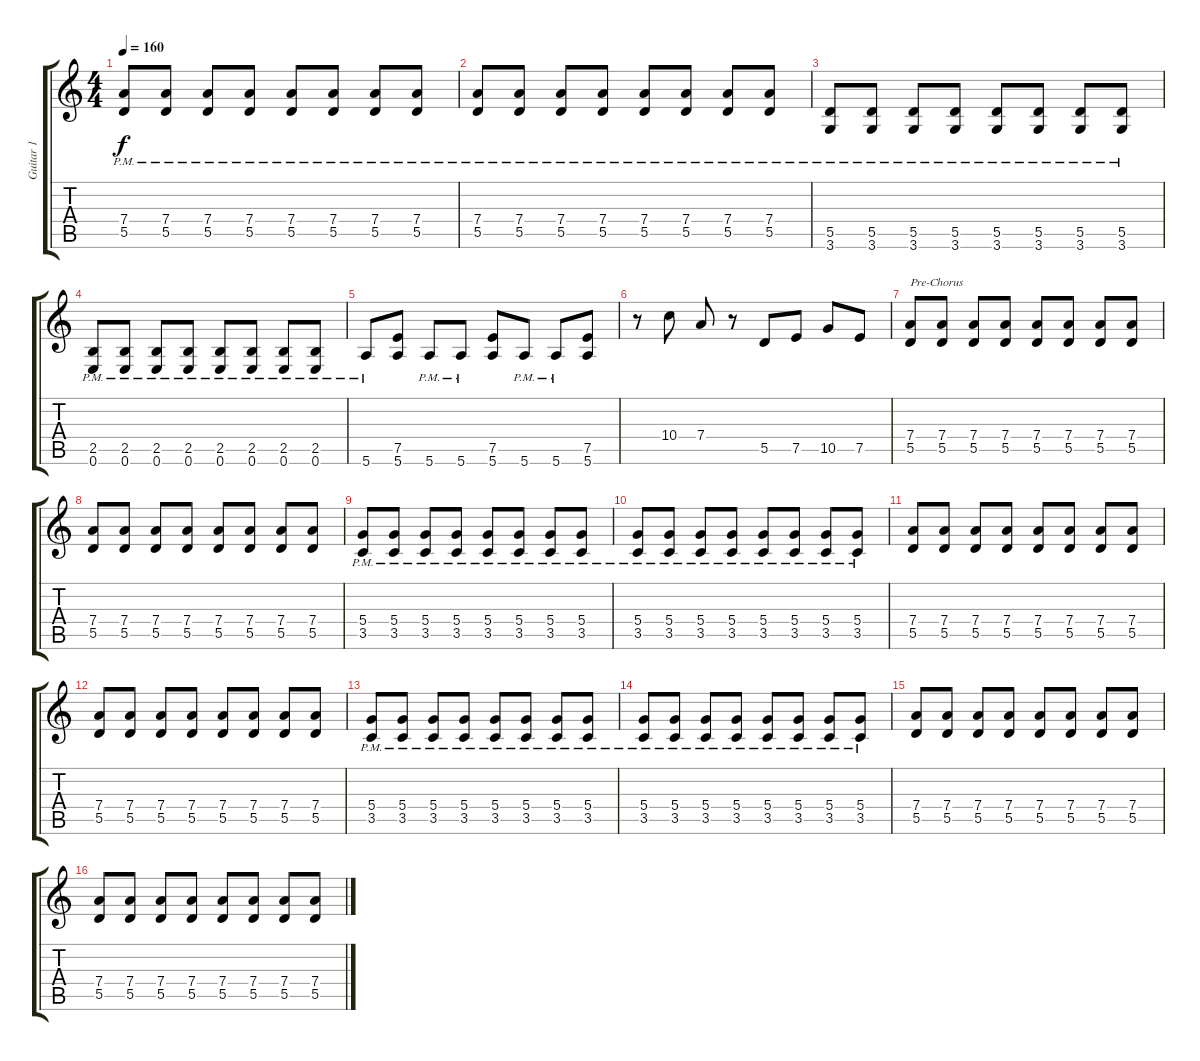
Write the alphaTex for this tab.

\track ("Guitar 1" "Guitar 1") {instrument distortionguitar}
\staff {score tabs}
\tuning (E4 B3 G3 D3 A2 E2) {hide}
\ts (4 4)
\tempo 160
\clef g2
\ks c
(7.4{pm} 5.5{pm}).8{dy f} (7.4{pm} 5.5{pm}).8 (7.4{pm} 5.5{pm}).8 (7.4{pm} 5.5{pm}).8 (7.4{pm} 5.5{pm}).8 (7.4{pm} 5.5{pm}).8 (7.4{pm} 5.5{pm}).8 (7.4{pm} 5.5{pm}).8 |
(7.4{pm} 5.5{pm}).8 (7.4{pm} 5.5{pm}).8 (7.4{pm} 5.5{pm}).8 (7.4{pm} 5.5{pm}).8 (7.4{pm} 5.5{pm}).8 (7.4{pm} 5.5{pm}).8 (7.4{pm} 5.5{pm}).8 (7.4{pm} 5.5{pm}).8 |
(5.5{pm} 3.6{pm}).8 (5.5{pm} 3.6{pm}).8 (5.5{pm} 3.6{pm}).8 (5.5{pm} 3.6{pm}).8 (5.5{pm} 3.6{pm}).8 (5.5{pm} 3.6{pm}).8 (5.5{pm} 3.6{pm}).8 (5.5{pm} 3.6{pm}).8 |
(2.5{pm} 0.6{pm}).8 (2.5{pm} 0.6{pm}).8 (2.5{pm} 0.6{pm}).8 (2.5{pm} 0.6{pm}).8 (2.5{pm} 0.6{pm}).8 (2.5{pm} 0.6{pm}).8 (2.5{pm} 0.6{pm}).8 (2.5{pm} 0.6{pm}).8 |
5.6{pm}.8 (7.5 5.6).8 5.6{pm}.8 5.6{pm}.8 (7.5 5.6).8 5.6{pm}.8 5.6{pm}.8 (7.5 5.6).8 |
r.8 10.4.8 7.4.8 r.8 5.5.8 7.5.8 10.5.8 7.5.8 |
(7.4 5.5).8{txt "Pre-Chorus"} (7.4 5.5).8 (7.4 5.5).8 (7.4 5.5).8 (7.4 5.5).8 (7.4 5.5).8 (7.4 5.5).8 (7.4 5.5).8 |
(7.4 5.5).8 (7.4 5.5).8 (7.4 5.5).8 (7.4 5.5).8 (7.4 5.5).8 (7.4 5.5).8 (7.4 5.5).8 (7.4 5.5).8 |
(5.4{pm} 3.5{pm}).8 (5.4{pm} 3.5{pm}).8 (5.4{pm} 3.5{pm}).8 (5.4{pm} 3.5{pm}).8 (5.4{pm} 3.5{pm}).8 (5.4{pm} 3.5{pm}).8 (5.4{pm} 3.5{pm}).8 (5.4{pm} 3.5{pm}).8 |
(5.4{pm} 3.5{pm}).8 (5.4{pm} 3.5{pm}).8 (5.4{pm} 3.5{pm}).8 (5.4{pm} 3.5{pm}).8 (5.4{pm} 3.5{pm}).8 (5.4{pm} 3.5{pm}).8 (5.4{pm} 3.5{pm}).8 (5.4{pm} 3.5{pm}).8 |
(7.4 5.5).8 (7.4 5.5).8 (7.4 5.5).8 (7.4 5.5).8 (7.4 5.5).8 (7.4 5.5).8 (7.4 5.5).8 (7.4 5.5).8 |
(7.4 5.5).8 (7.4 5.5).8 (7.4 5.5).8 (7.4 5.5).8 (7.4 5.5).8 (7.4 5.5).8 (7.4 5.5).8 (7.4 5.5).8 |
(5.4{pm} 3.5{pm}).8 (5.4{pm} 3.5{pm}).8 (5.4{pm} 3.5{pm}).8 (5.4{pm} 3.5{pm}).8 (5.4{pm} 3.5{pm}).8 (5.4{pm} 3.5{pm}).8 (5.4{pm} 3.5{pm}).8 (5.4{pm} 3.5{pm}).8 |
(5.4{pm} 3.5{pm}).8 (5.4{pm} 3.5{pm}).8 (5.4{pm} 3.5{pm}).8 (5.4{pm} 3.5{pm}).8 (5.4{pm} 3.5{pm}).8 (5.4{pm} 3.5{pm}).8 (5.4{pm} 3.5{pm}).8 (5.4{pm} 3.5{pm}).8 |
(7.4 5.5).8 (7.4 5.5).8 (7.4 5.5).8 (7.4 5.5).8 (7.4 5.5).8 (7.4 5.5).8 (7.4 5.5).8 (7.4 5.5).8 |
(7.4 5.5).8 (7.4 5.5).8 (7.4 5.5).8 (7.4 5.5).8 (7.4 5.5).8 (7.4 5.5).8 (7.4 5.5).8 (7.4 5.5).8
